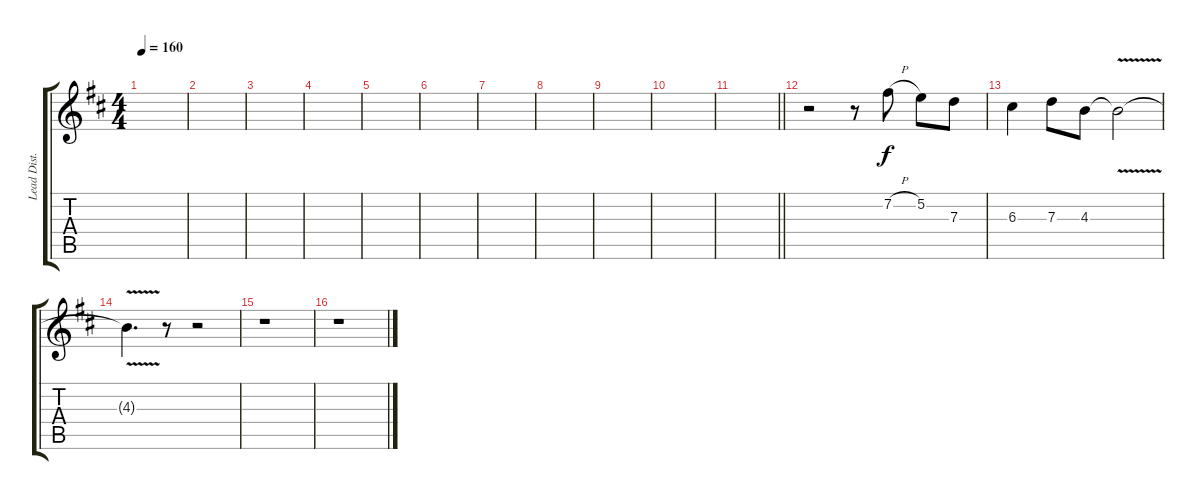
\track ("Lead Dist." "Lead Dist.") {instrument distortionguitar}
\staff {score tabs}
\tuning (E4 B3 G3 D3 A2 E2) {hide}
\ts (4 4)
\tempo 160
\clef g2
\ks d
|
|
|
|
|
|
|
|
|
|
\barLineRight lightlight
|
r.2 r.8 7.2{h}.8 5.2.8 7.3.8 |
6.3.4 7.3.8 4.3.8 4.3{v t}.2 |
4.3{t}.4{d} r.8 r.2 |
r.1 |
r.1
